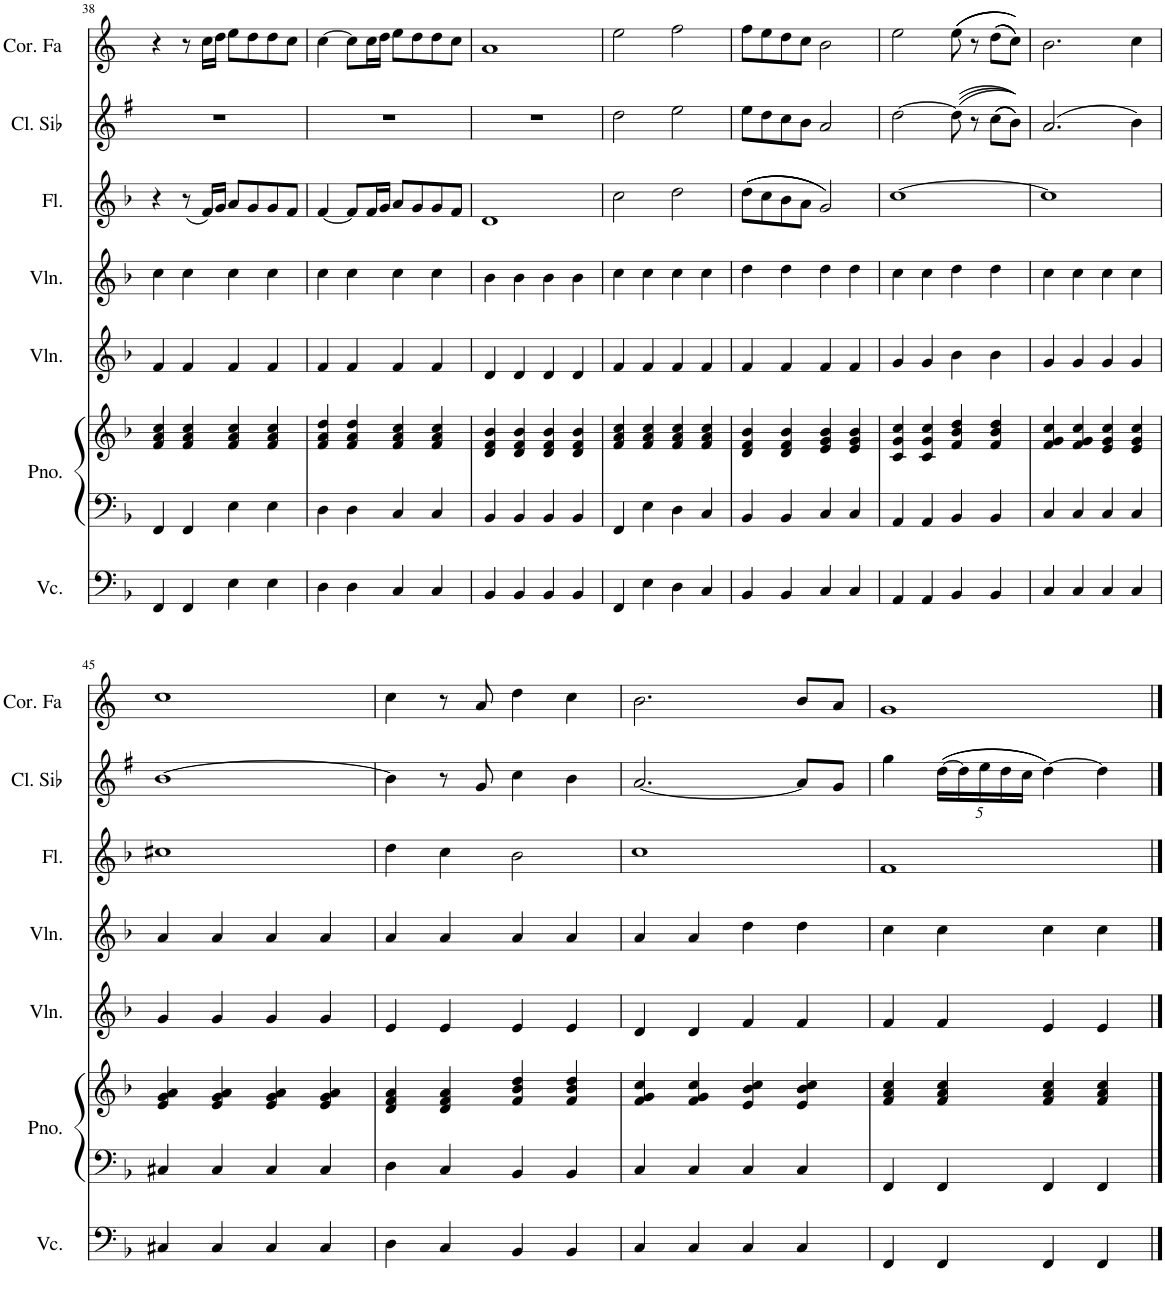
**kern	**kern	**kern	**kern	**kern	**kern	**kern	**kern
*part7	*part6	*part6	*part5	*part4	*part3	*part2	*part1
*staff8	*staff7	*staff6	*staff5	*staff4	*staff3	*staff2	*staff1
*I"Cello	*I"Piano	*	*I"Violino	*I"Violino	*I"Flute	*I"Clarinetto in Sib	*I"Corno in Fa
*	*I'Pno.	*	*I'Vln.	*I'Vln.	*I'Fl.	*I'Cl. Sib	*I'Cor. Fa
!!LO:PB:g=z
*clefF4	*clefF4	*clefG2	*clefG2	*clefG2	*clefG2	*clefG2	*clefG2
*	*	*	*	*	*	*Trd1c2	*Trd4c7
*k[b-]	*k[b-]	*k[b-]	*k[b-]	*k[b-]	*k[b-]	*k[f#]	*k[]
*M4/4	*M4/4	*M4/4	*M4/4	*M4/4	*M4/4	*M4/4	*M4/4
*met(c)	*met(c)	*met(c)	*met(c)	*met(c)	*met(c)	*met(c)	*met(c)
=38	=38	=38	=38	=38	=38	=38	=38
4FF/	4FF/	4f/ 4a/ 4cc/	4f/	4cc\	4r	1r	4r
4FF/	4FF/	4f/ 4a/ 4cc/	4f/	4cc\	(8r	.	8r
.	.	.	.	.	16f/LL)	.	16cc\LL
.	.	.	.	.	16g/JJ	.	16dd\JJ
4E\	4E\	4f/ 4a/ 4cc/	4f/	4cc\	8a/L	.	8ee\L
.	.	.	.	.	8g/	.	8dd\
4E\	4E\	4f/ 4a/ 4cc/	4f/	4cc\	8g/	.	8dd\
.	.	.	.	.	8f/J	.	8cc\J
=39	=39	=39	=39	=39	=39	=39	=39
4D\	4D\	4f/ 4a/ 4dd/	4f/	4cc\	[4f/	1r	[4cc\
4D\	4D\	4f/ 4a/ 4dd/	4f/	4cc\	8f/L]	.	8cc\L]
.	.	.	.	.	16f/L	.	16cc\L
.	.	.	.	.	16g/JJ	.	16dd\JJ
4C/	4C/	4f/ 4a/ 4cc/	4f/	4cc\	8a/L	.	8ee\L
.	.	.	.	.	8g/	.	8dd\
4C/	4C/	4f/ 4a/ 4cc/	4f/	4cc\	8g/	.	8dd\
.	.	.	.	.	8f/J	.	8cc\J
=40	=40	=40	=40	=40	=40	=40	=40
4BB-/	4BB-/	4d/ 4f/ 4b-/	4d/	4b-\	1d	1r	1a
4BB-/	4BB-/	4d/ 4f/ 4b-/	4d/	4b-\	.	.	.
4BB-/	4BB-/	4d/ 4f/ 4b-/	4d/	4b-\	.	.	.
4BB-/	4BB-/	4d/ 4f/ 4b-/	4d/	4b-\	.	.	.
=41	=41	=41	=41	=41	=41	=41	=41
4FF/	4FF/	4f/ 4a/ 4cc/	4f/	4cc\	2cc\	2dd\	2ee\
4E\	4E\	4f/ 4a/ 4cc/	4f/	4cc\	.	.	.
4D\	4D\	4f/ 4a/ 4cc/	4f/	4cc\	2dd\	2ee\	2ff\
4C/	4C/	4f/ 4a/ 4cc/	4f/	4cc\	.	.	.
=42	=42	=42	=42	=42	=42	=42	=42
4BB-/	4BB-/	4d/ 4f/ 4b-/	4f/	4dd\	(((8dd\L	8ee\L	8ff\L
.	.	.	.	.	8cc\	8dd\	8ee\
4BB-/	4BB-/	4d/ 4f/ 4b-/	4f/	4dd\	8b-\	8cc\	8dd\
.	.	.	.	.	8a\J	8b\J	8cc\J
4C/	4C/	4e/ 4g/ 4b-/	4f/	4dd\	2g/)))	2a/	2b\
4C/	4C/	4e/ 4g/ 4b-/	4f/	4dd\	.	.	.
=43	=43	=43	=43	=43	=43	=43	=43
4AA/	4AA/	4c/ 4g/ 4cc/	4g/	4cc\	[1cc	[2dd\	2ee\
4AA/	4AA/	4c/ 4g/ 4cc/	4g/	4cc\	.	.	.
4BB-/	4BB-/	4f/ 4b-/ 4dd/	4b-\	4dd\	.	(((8dd\]	(((8ee\
.	.	.	.	.	.	8r	8r
4BB-/	4BB-/	4f/ 4b-/ 4dd/	4b-\	4dd\	.	(((8cc\L	(((8dd\L
.	.	.	.	.	.	8b\J))))))	8cc\J))))))
=44	=44	=44	=44	=44	=44	=44	=44
4C/	4C/	4f/ 4g/ 4cc/	4g/	4cc\	1cc]	(2.a/	2.b\
4C/	4C/	4f/ 4g/ 4cc/	4g/	4cc\	.	.	.
4C/	4C/	4e/ 4g/ 4cc/	4g/	4cc\	.	.	.
4C/	4C/	4e/ 4g/ 4cc/	4g/	4cc\	.	4b\)	4cc\
!!LO:LB:g=z
=45	=45	=45	=45	=45	=45	=45	=45
4C#X/	4C#X/	4e/ 4g/ 4a/	4g/	4a/	1cc#X	[1b	1cc
4C#/	4C#/	4e/ 4g/ 4a/	4g/	4a/	.	.	.
4C#/	4C#/	4e/ 4g/ 4a/	4g/	4a/	.	.	.
4C#/	4C#/	4e/ 4g/ 4a/	4g/	4a/	.	.	.
=46	=46	=46	=46	=46	=46	=46	=46
4D\	4D\	4d/ 4f/ 4a/	4e/	4a/	4dd\	4b\]	4cc\
4C/	4C/	4d/ 4f/ 4a/	4e/	4a/	4cc\	8r	8r
.	.	.	.	.	.	8g/	8a/
4BB-/	4BB-/	4f/ 4b-/ 4dd/	4e/	4a/	2b-\	4cc\	4dd\
4BB-/	4BB-/	4f/ 4b-/ 4dd/	4e/	4a/	.	4b\	4cc\
=47	=47	=47	=47	=47	=47	=47	=47
4C/	4C/	4f/ 4g/ 4cc/	4d/	4a/	1cc	[2.a/	2.b\
4C/	4C/	4f/ 4g/ 4cc/	4d/	4a/	.	.	.
4C/	4C/	4e/ 4b-/ 4cc/	4f/	4dd\	.	.	.
4C/	4C/	4e/ 4b-/ 4cc/	4f/	4dd\	.	8a/L]	8b/L
.	.	.	.	.	.	8g/J	8a/J
=48	=48	=48	=48	=48	=48	=48	=48
4FF/	4FF/	4f/ 4a/ 4cc/	4f/	4cc\	1f	4gg\	1g
*	*	*	*	*	*	*Xbrackettup	*
4FF/	4FF/	4f/ 4a/ 4cc/	4f/	4cc\	.	(([20dd\LL	.
.	.	.	.	.	.	20dd\]	.
.	.	.	.	.	.	20ee\	.
.	.	.	.	.	.	20dd\	.
.	.	.	.	.	.	20cc\JJ	.
4FF/	4FF/	4f/ 4a/ 4cc/	4e/	4cc\	.	[4dd\))	.
4FF/	4FF/	4f/ 4a/ 4cc/	4e/	4cc\	.	4dd\]	.
==	==	==	==	==	==	==	==
*-	*-	*-	*-	*-	*-	*-	*-
